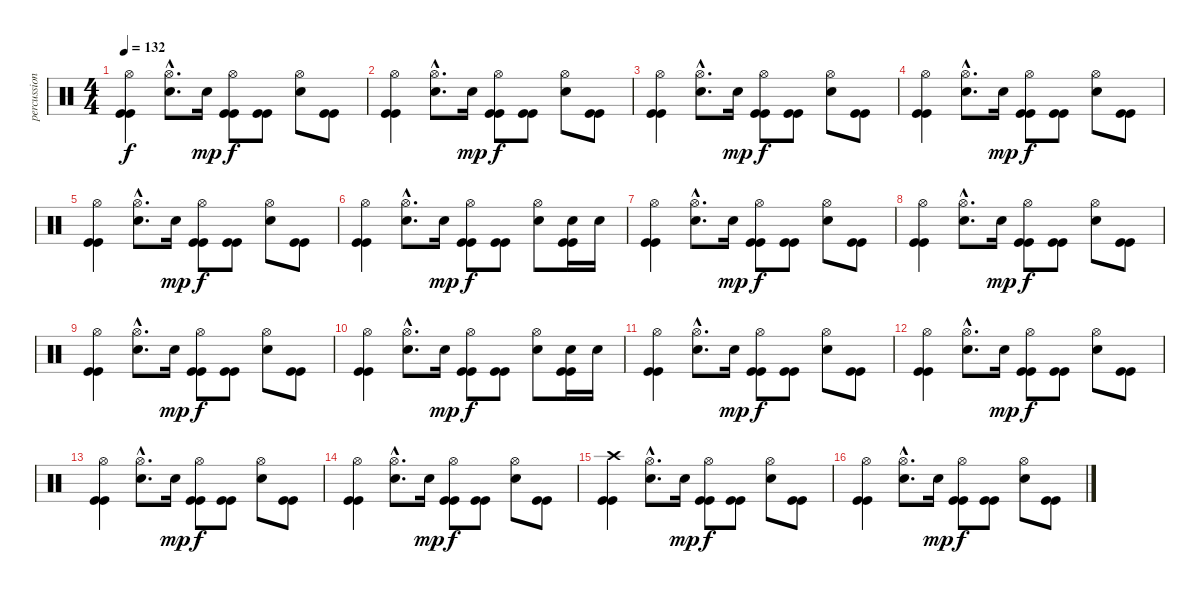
\track ("percussion" "percussion") {instrument percussion}
\staff {score}
\articulation defaults
\ts (4 4)
\tempo 132
\clef neutral
\ks c
("Hi-Hat (open)" "Kick (hit)" "Kick (hit)").4{dy f} ("Hi-Hat (open)"{hac} "Electric Snare (hit)"{hac}).8{d} "Electric Snare (hit)".16{dy mp} ("Hi-Hat (open)" "Kick (hit)" "Kick (hit)").8{dy f} ("Kick (hit)" "Kick (hit)").8 ("Hi-Hat (open)" "Electric Snare (hit)").8 ("Kick (hit)" "Kick (hit)").8 |
("Hi-Hat (open)" "Kick (hit)" "Kick (hit)").4 ("Hi-Hat (open)"{hac} "Electric Snare (hit)"{hac}).8{d} "Electric Snare (hit)".16{dy mp} ("Hi-Hat (open)" "Kick (hit)" "Kick (hit)").8{dy f} ("Kick (hit)" "Kick (hit)").8 ("Hi-Hat (open)" "Electric Snare (hit)").8 ("Kick (hit)" "Kick (hit)").8 |
("Hi-Hat (open)" "Kick (hit)" "Kick (hit)").4 ("Hi-Hat (open)"{hac} "Electric Snare (hit)"{hac}).8{d} "Electric Snare (hit)".16{dy mp} ("Hi-Hat (open)" "Kick (hit)" "Kick (hit)").8{dy f} ("Kick (hit)" "Kick (hit)").8 ("Hi-Hat (open)" "Electric Snare (hit)").8 ("Kick (hit)" "Kick (hit)").8 |
("Hi-Hat (open)" "Kick (hit)" "Kick (hit)").4 ("Hi-Hat (open)"{hac} "Electric Snare (hit)"{hac}).8{d} "Electric Snare (hit)".16{dy mp} ("Hi-Hat (open)" "Kick (hit)" "Kick (hit)").8{dy f} ("Kick (hit)" "Kick (hit)").8 ("Hi-Hat (open)" "Electric Snare (hit)").8 ("Kick (hit)" "Kick (hit)").8 |
("Hi-Hat (open)" "Kick (hit)" "Kick (hit)").4 ("Hi-Hat (open)"{hac} "Electric Snare (hit)"{hac}).8{d} "Electric Snare (hit)".16{dy mp} ("Hi-Hat (open)" "Kick (hit)" "Kick (hit)").8{dy f} ("Kick (hit)" "Kick (hit)").8 ("Hi-Hat (open)" "Electric Snare (hit)").8 ("Kick (hit)" "Kick (hit)").8 |
("Hi-Hat (open)" "Kick (hit)" "Kick (hit)").4 ("Hi-Hat (open)"{hac} "Electric Snare (hit)"{hac}).8{d} "Electric Snare (hit)".16{dy mp} ("Hi-Hat (open)" "Kick (hit)" "Kick (hit)").8{dy f} ("Kick (hit)" "Kick (hit)").8 ("Hi-Hat (open)" "Electric Snare (hit)").8 ("Electric Snare (hit)" "Kick (hit)" "Kick (hit)").16 "Electric Snare (hit)".16 |
("Hi-Hat (open)" "Kick (hit)" "Kick (hit)").4 ("Hi-Hat (open)"{hac} "Electric Snare (hit)"{hac}).8{d} "Electric Snare (hit)".16{dy mp} ("Hi-Hat (open)" "Kick (hit)" "Kick (hit)").8{dy f} ("Kick (hit)" "Kick (hit)").8 ("Hi-Hat (open)" "Electric Snare (hit)").8 ("Kick (hit)" "Kick (hit)").8 |
("Hi-Hat (open)" "Kick (hit)" "Kick (hit)").4 ("Hi-Hat (open)"{hac} "Electric Snare (hit)"{hac}).8{d} "Electric Snare (hit)".16{dy mp} ("Hi-Hat (open)" "Kick (hit)" "Kick (hit)").8{dy f} ("Kick (hit)" "Kick (hit)").8 ("Hi-Hat (open)" "Electric Snare (hit)").8 ("Kick (hit)" "Kick (hit)").8 |
("Hi-Hat (open)" "Kick (hit)" "Kick (hit)").4 ("Hi-Hat (open)"{hac} "Electric Snare (hit)"{hac}).8{d} "Electric Snare (hit)".16{dy mp} ("Hi-Hat (open)" "Kick (hit)" "Kick (hit)").8{dy f} ("Kick (hit)" "Kick (hit)").8 ("Hi-Hat (open)" "Electric Snare (hit)").8 ("Kick (hit)" "Kick (hit)").8 |
("Hi-Hat (open)" "Kick (hit)" "Kick (hit)").4 ("Hi-Hat (open)"{hac} "Electric Snare (hit)"{hac}).8{d} "Electric Snare (hit)".16{dy mp} ("Hi-Hat (open)" "Kick (hit)" "Kick (hit)").8{dy f} ("Kick (hit)" "Kick (hit)").8 ("Hi-Hat (open)" "Electric Snare (hit)").8 ("Electric Snare (hit)" "Kick (hit)" "Kick (hit)").16 "Electric Snare (hit)".16 |
("Hi-Hat (open)" "Kick (hit)" "Kick (hit)").4 ("Hi-Hat (open)"{hac} "Electric Snare (hit)"{hac}).8{d} "Electric Snare (hit)".16{dy mp} ("Hi-Hat (open)" "Kick (hit)" "Kick (hit)").8{dy f} ("Kick (hit)" "Kick (hit)").8 ("Hi-Hat (open)" "Electric Snare (hit)").8 ("Kick (hit)" "Kick (hit)").8 |
("Hi-Hat (open)" "Kick (hit)" "Kick (hit)").4 ("Hi-Hat (open)"{hac} "Electric Snare (hit)"{hac}).8{d} "Electric Snare (hit)".16{dy mp} ("Hi-Hat (open)" "Kick (hit)" "Kick (hit)").8{dy f} ("Kick (hit)" "Kick (hit)").8 ("Hi-Hat (open)" "Electric Snare (hit)").8 ("Kick (hit)" "Kick (hit)").8 |
("Hi-Hat (open)" "Kick (hit)" "Kick (hit)").4 ("Hi-Hat (open)"{hac} "Electric Snare (hit)"{hac}).8{d} "Electric Snare (hit)".16{dy mp} ("Hi-Hat (open)" "Kick (hit)" "Kick (hit)").8{dy f} ("Kick (hit)" "Kick (hit)").8 ("Hi-Hat (open)" "Electric Snare (hit)").8 ("Kick (hit)" "Kick (hit)").8 |
("Hi-Hat (open)" "Kick (hit)" "Kick (hit)").4 ("Hi-Hat (open)"{hac} "Electric Snare (hit)"{hac}).8{d} "Electric Snare (hit)".16{dy mp} ("Hi-Hat (open)" "Kick (hit)" "Kick (hit)").8{dy f} ("Kick (hit)" "Kick (hit)").8 ("Hi-Hat (open)" "Electric Snare (hit)").8 ("Kick (hit)" "Kick (hit)").8 |
("Crash high (hit)" "Kick (hit)" "Kick (hit)").4 ("Hi-Hat (open)"{hac} "Electric Snare (hit)"{hac}).8{d} "Electric Snare (hit)".16{dy mp} ("Hi-Hat (open)" "Kick (hit)" "Kick (hit)").8{dy f} ("Kick (hit)" "Kick (hit)").8 ("Hi-Hat (open)" "Electric Snare (hit)").8 ("Kick (hit)" "Kick (hit)").8 |
("Hi-Hat (open)" "Kick (hit)" "Kick (hit)").4 ("Hi-Hat (open)"{hac} "Electric Snare (hit)"{hac}).8{d} "Electric Snare (hit)".16{dy mp} ("Hi-Hat (open)" "Kick (hit)" "Kick (hit)").8{dy f} ("Kick (hit)" "Kick (hit)").8 ("Hi-Hat (open)" "Electric Snare (hit)").8 ("Kick (hit)" "Kick (hit)").8
